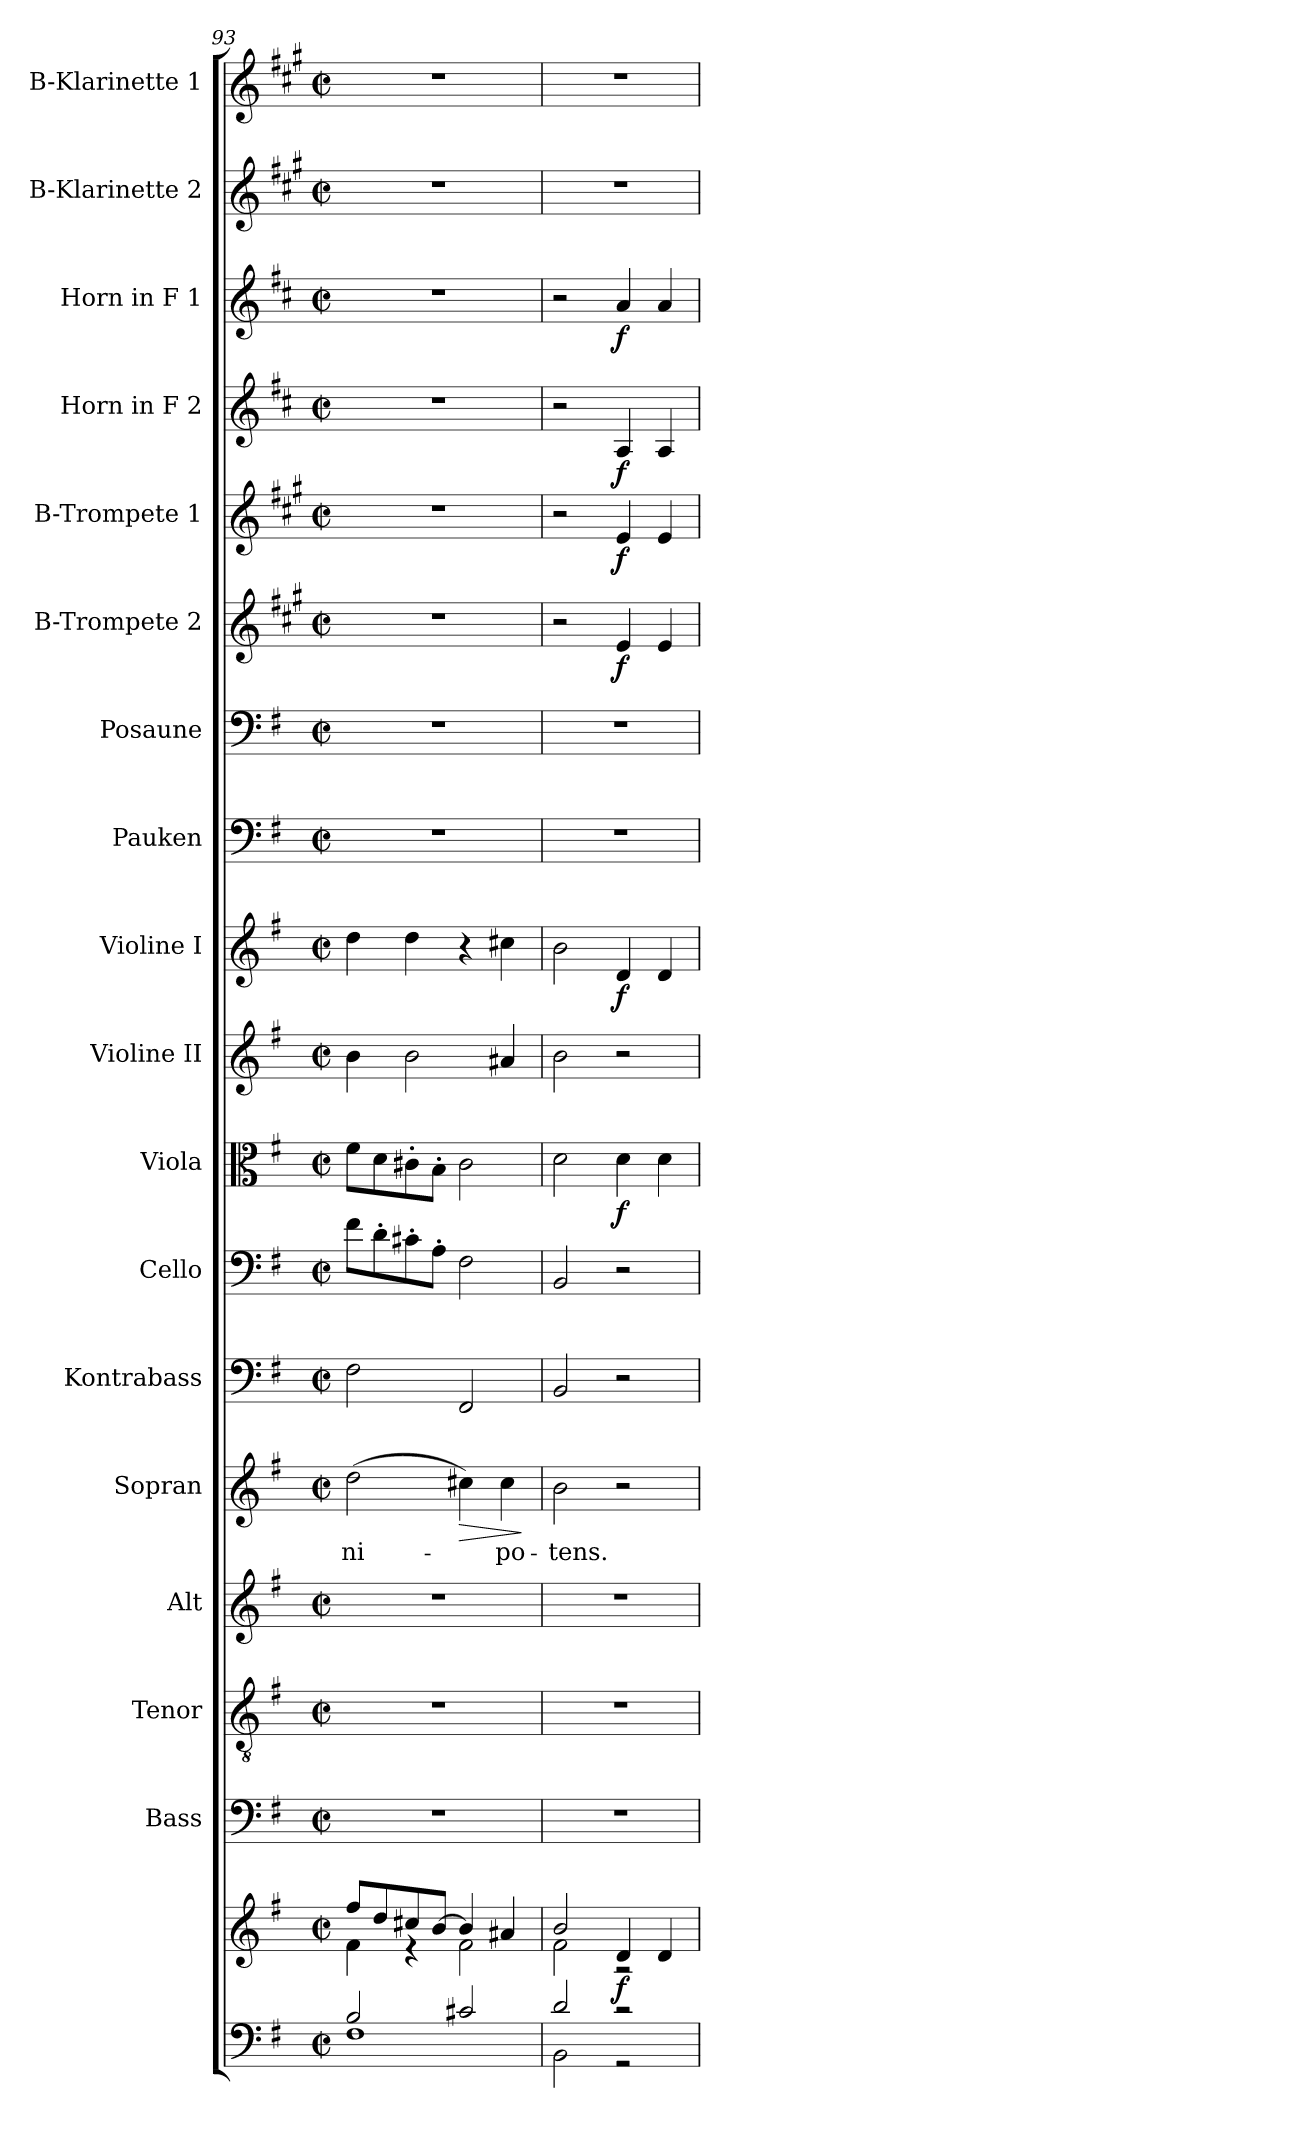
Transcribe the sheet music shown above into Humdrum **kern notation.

**kern	**kern	**dynam	**kern	**kern	**kern	**kern	**text	**dynam	**kern	**kern	**kern	**dynam	**kern	**kern	**dynam	**kern	**kern	**kern	**dynam	**kern	**dynam	**kern	**dynam	**kern	**dynam	**kern	**kern
*part18	*part18	*part18	*part17	*part16	*part15	*part14	*part14	*part14	*part13	*part12	*part11	*part11	*part10	*part9	*part9	*part8	*part7	*part6	*part6	*part5	*part5	*part4	*part4	*part3	*part3	*part2	*part1
*staff19	*staff18	*staff18/19	*staff17	*staff16	*staff15	*staff14	*staff14	*staff14	*staff13	*staff12	*staff11	*staff11	*staff10	*staff9	*staff9	*staff8	*staff7	*staff6	*staff6	*staff5	*staff5	*staff4	*staff4	*staff3	*staff3	*staff2	*staff1
*	*	*	*I"Bass	*I"Tenor	*I"Alt	*I"Sopran	*	*	*I"Kontrabass	*I"Cello	*I"Viola	*	*I"Violine II	*I"Violine I	*	*I"Pauken	*I"Posaune	*I"B-Trompete 2	*	*I"B-Trompete 1	*	*I"Horn in F 2	*	*I"Horn in F 1	*	*I"B-Klarinette 2	*I"B-Klarinette 1
*	*	*	*I'B.	*I'T.	*I'A.	*I'S.	*	*	*I'Kb.	*	*I'Vla.	*	*I'Vl. II	*I'Vl. I	*	*I'Pk.	*I'Pos.	*I'B Trp. 2	*	*I'B Trp. 1	*	*	*	*	*	*I'B Kl. 2	*I'B Kl. 1
*clefF4	*clefG2	*	*clefF4	*clefGv2	*clefG2	*clefG2	*	*	*clefF4	*clefF4	*clefC3	*	*clefG2	*clefG2	*	*clefF4	*clefF4	*clefG2	*	*clefG2	*	*clefG2	*	*clefG2	*	*clefG2	*clefG2
*	*	*	*	*	*	*	*	*	*ITrd7c12	*	*	*	*	*	*	*	*	*ITrd1c2	*	*ITrd1c2	*	*ITrd4c7	*	*ITrd4c7	*	*ITrd1c2	*ITrd1c2
*k[f#]	*k[f#]	*	*k[f#]	*k[f#]	*k[f#]	*k[f#]	*	*	*k[f#]	*k[f#]	*k[f#]	*	*k[f#]	*k[f#]	*	*k[f#]	*k[f#]	*k[f#]	*	*k[f#]	*	*k[f#]	*	*k[f#]	*	*k[f#]	*k[f#]
*G:	*G:	*	*G:	*G:	*G:	*G:	*	*	*G:	*G:	*G:	*	*G:	*G:	*	*G:	*G:	*G:	*	*G:	*	*G:	*	*G:	*	*G:	*G:
*M2/2	*M2/2	*	*M2/2	*M2/2	*M2/2	*M2/2	*	*	*M2/2	*M2/2	*M2/2	*	*M2/2	*M2/2	*	*M2/2	*M2/2	*M2/2	*	*M2/2	*	*M2/2	*	*M2/2	*	*M2/2	*M2/2
*met(c|)	*met(c|)	*	*met(c|)	*met(c|)	*met(c|)	*met(c|)	*	*	*met(c|)	*met(c|)	*met(c|)	*	*met(c|)	*met(c|)	*	*met(c|)	*met(c|)	*met(c|)	*	*met(c|)	*	*met(c|)	*	*met(c|)	*	*met(c|)	*met(c|)
=93	=93	=93	=93	=93	=93	=93	=93	=93	=93	=93	=93	=93	=93	=93	=93	=93	=93	=93	=93	=93	=93	=93	=93	=93	=93	=93	=93
*^	*^	*	*	*	*	*	*	*	*	*	*	*	*	*	*	*	*	*	*	*	*	*	*	*	*	*	*
!	!	!	!	!	!	!	!	!	!LO:LY:b	!	!	!	!	!	!	!	!	!	!	!	!	!	!	!	!	!	!	!	!
2B/	1F#	8ff#/L	4f#\	.	1r	1r	1r	(>2dd\	-ni-	.	2FF#\	8f#\L	8f#\L	.	4b\	4dd\	.	1r	1r	1r	.	1r	.	1r	.	1r	.	1r	1r
.	.	8dd/	.	.	.	.	.	.	.	.	.	8d'>\	8d\	.	.	.	.	.	.	.	.	.	.	.	.	.	.	.	.
.	.	8cc#X/	4rd	.	.	.	.	.	.	.	.	8c#X'>\	8c#X'>\	.	2b\	4dd\	.	.	.	.	.	.	.	.	.	.	.	.	.
.	.	[>8b/J	.	.	.	.	.	.	.	.	.	8A'>\J	8B'>\J	.	.	.	.	.	.	.	.	.	.	.	.	.	.	.	.
!	!	!	!	!	!	!	!	!	!	!LO:HP:b	!	!	!	!	!	!	!	!	!	!	!	!	!	!	!	!	!	!	!
2c#X/	.	4b/]	2f#\	.	.	.	.	4cc#X\)	.	>	2FFF#/	2F#\	2c#\	.	.	4r	.	.	.	.	.	.	.	.	.	.	.	.	.
!	!	!	!	!	!	!	!	!	!LO:LY:b	!	!	!	!	!	!	!	!	!	!	!	!	!	!	!	!	!	!	!	!
.	.	4a#X/	.	.	.	.	.	4cc#\	-po-	.	.	.	.	.	4a#X/	4cc#X\	.	.	.	.	.	.	.	.	.	.	.	.	.
*v	*v	*	*	*	*	*	*	*	*	*	*	*	*	*	*	*	*	*	*	*	*	*	*	*	*	*	*	*	*
*	*v	*v	*	*	*	*	*	*	*	*	*	*	*	*	*	*	*	*	*	*	*	*	*	*	*	*	*	*
.	.	.	.	.	.	.	.	]	.	.	.	.	.	.	.	.	.	.	.	.	.	.	.	.	.	.	.
=94	=94	=94	=94	=94	=94	=94	=94	=94	=94	=94	=94	=94	=94	=94	=94	=94	=94	=94	=94	=94	=94	=94	=94	=94	=94	=94	=94
*^	*^	*	*	*	*	*	*	*	*	*	*	*	*	*	*	*	*	*	*	*	*	*	*	*	*	*	*
!	!	!	!	!	!	!	!	!	!LO:LY:b	!	!	!	!	!	!	!	!	!	!	!	!	!	!	!	!	!	!	!	!
2d/	2BB\	2b/	2f#\	.	1r	1r	1r	2b\	-tens.	.	2BBB/	2BB/	2d\	.	2b\	2b\	.	1r	1r	2r	.	2r	.	2r	.	2r	.	1r	1r
!	!	!	!	!LO:DY:b	!	!	!	!	!	!	!	!	!	!LO:DY:b	!	!	!LO:DY:b	!	!	!	!LO:DY:b	!	!LO:DY:b	!	!LO:DY:b	!	!LO:DY:b	!	!
2r	2r	4d/	2rA	f	.	.	.	2r	.	.	2r	2r	4d\	f	2r	4d/	f	.	.	4d/	f	4d/	f	4D/	f	4d/	f	.	.
.	.	4d/	.	.	.	.	.	.	.	.	.	.	4d\	.	.	4d/	.	.	.	4d/	.	4d/	.	4D/	.	4d/	.	.	.
*v	*v	*	*	*	*	*	*	*	*	*	*	*	*	*	*	*	*	*	*	*	*	*	*	*	*	*	*	*	*
*	*v	*v	*	*	*	*	*	*	*	*	*	*	*	*	*	*	*	*	*	*	*	*	*	*	*	*	*	*
=	=	=	=	=	=	=	=	=	=	=	=	=	=	=	=	=	=	=	=	=	=	=	=	=	=	=	=
*-	*-	*-	*-	*-	*-	*-	*-	*-	*-	*-	*-	*-	*-	*-	*-	*-	*-	*-	*-	*-	*-	*-	*-	*-	*-	*-	*-
